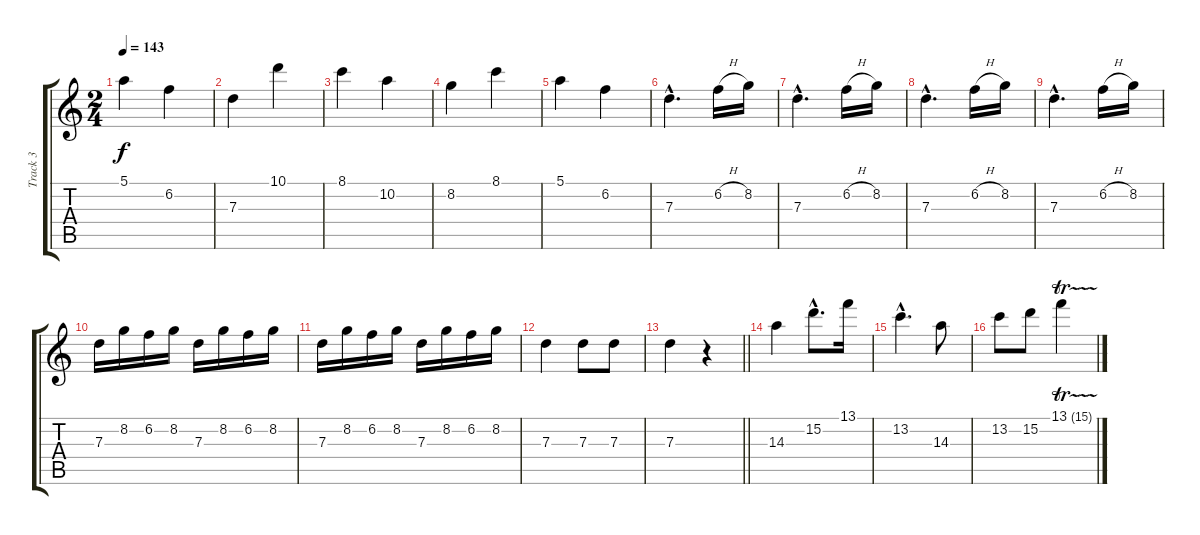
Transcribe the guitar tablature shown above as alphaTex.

\track ("Track 3" "Track 3") {instrument synthbass1}
\staff {score tabs}
\tuning (E4 B3 G3 D3 A2 E2) {hide}
\ts (2 4)
\tempo 143
\clef g2
\ks c
5.1.4{dy f} 6.2.4 |
7.3.4 10.1.4 |
8.1.4 10.2.4 |
8.2.4 8.1.4 |
5.1.4 6.2.4 |
7.3{hac}.4{d} 6.2{h}.16 8.2.16 |
7.3{hac}.4{d} 6.2{h}.16 8.2.16 |
7.3{hac}.4{d} 6.2{h}.16 8.2.16 |
7.3{hac}.4{d} 6.2{h}.16 8.2.16 |
7.3.16 8.2.16 6.2.16 8.2.16 7.3.16 8.2.16 6.2.16 8.2.16 |
7.3.16 8.2.16 6.2.16 8.2.16 7.3.16 8.2.16 6.2.16 8.2.16 |
7.3.4 7.3.8 7.3.8 |
\barLineRight lightlight
7.3.4 r.4 |
14.3.4 15.2{hac}.8{d} 13.1.16 |
13.2{hac}.4{d} 14.3.8 |
13.2.8 15.2.8 13.1{tr (15 64)}.4
